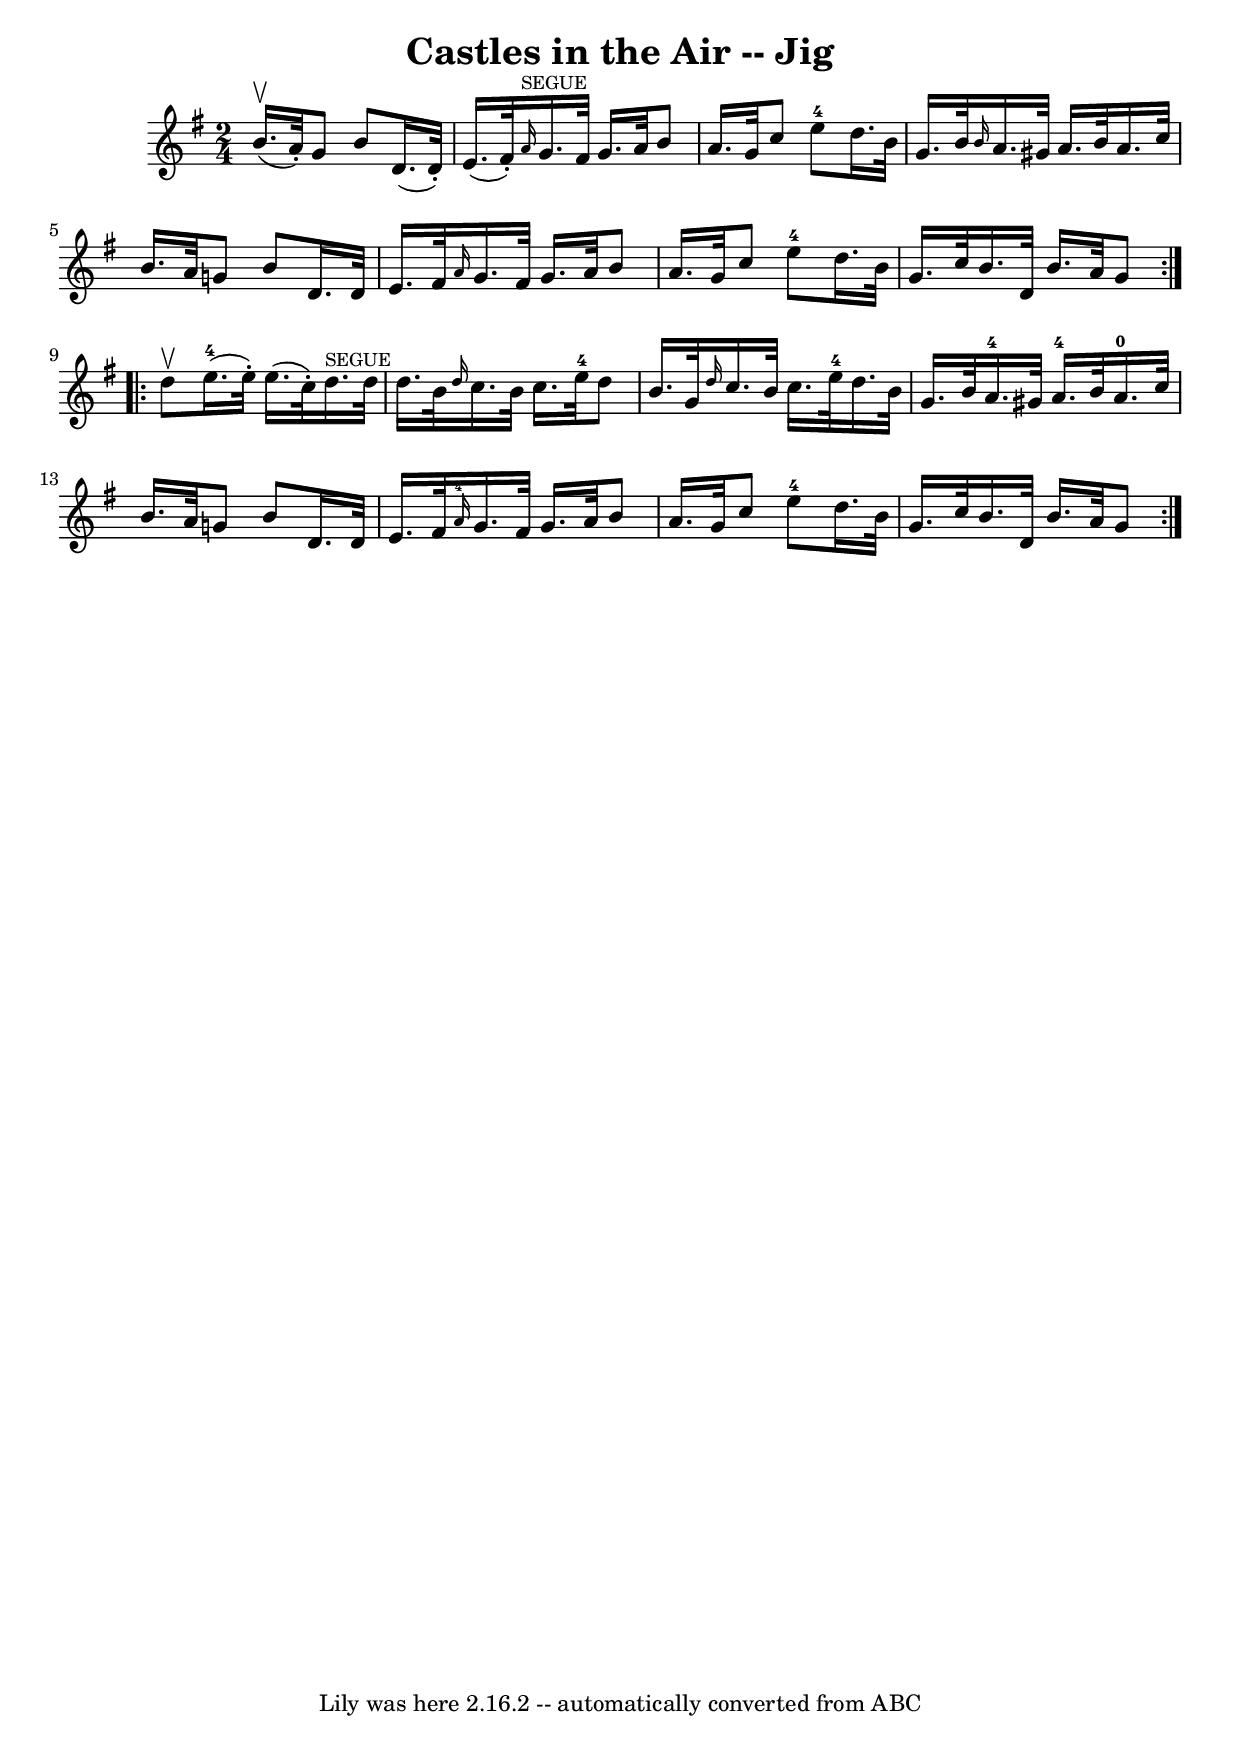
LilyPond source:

\version "2.16.2"
\include "Mammoth.ily"
\header {
	%% book = "Ryan's Mammoth Collection"
	crossRefNumber = "1"
	footnotes = "\\\\114 639"
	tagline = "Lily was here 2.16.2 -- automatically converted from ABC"
	title = "Castles in the Air -- Jig"
}
voicedefault =  {


\repeat volta 2 {
\time 2/4 
\key g \major b'16.^\upbow(a'32 -.) |
 g'8 b'8   
 d'16. (d'32 -.) e'16. (fis'32 -.)   |
   \grace { a'16 
^\segue } g'16. fis'32 g'16. a'32 b'8 a'16. g'32    
|
 c''8 e''8-4 d''16. b'32 g'16. b'32    |
 
\grace { b'16  } a'16. gis'32 a'16. b'32 a'16. c''32    
b'16. a'32    |
 g'!8 b'8 d'16. d'32 e'16. fis'32   
 |
 \grace { a'16  } g'16. fis'32 g'16. a'32 b'8    
a'16. g'32    |
 c''8 e''8-4 d''16. b'32 g'16.    
c''32    |
 b'16. d'32 b'16. a'32 g'8  }     
\repeat volta 2 { d''8^\upbow |
 e''16.-4(e''32 -.)   
e''16. (c''32 -.) d''16.^\segue d''32 d''16. b'32    
|
 \grace { d''16  } c''16. b'32 c''16. e''32-4 d''8   
 b'16. g'32    |
     \grace { d''16  } c''16. b'32 c''16.  
 e''32-4 d''16. b'32 g'16. b'32    |
 a'16.-4   
gis'32 a'16.-4 b'32 a'16.-0 c''32 b'16. a'32    
|
 g'!8 b'8 d'16. d'32 e'16. fis'32    |
   
\grace { a'16-4 } g'16. fis'32 g'16. a'32 b'8 a'16.    
g'32    |
 c''8 e''8-4 d''16. b'32 g'16. c''32    
|
 b'16. d'32 b'16. a'32 g'8    }   
}

\score{
    <<

	\context Staff="default"
	{
	    \voicedefault 
	}

    >>
	\layout {
	}
	\midi {}
}
